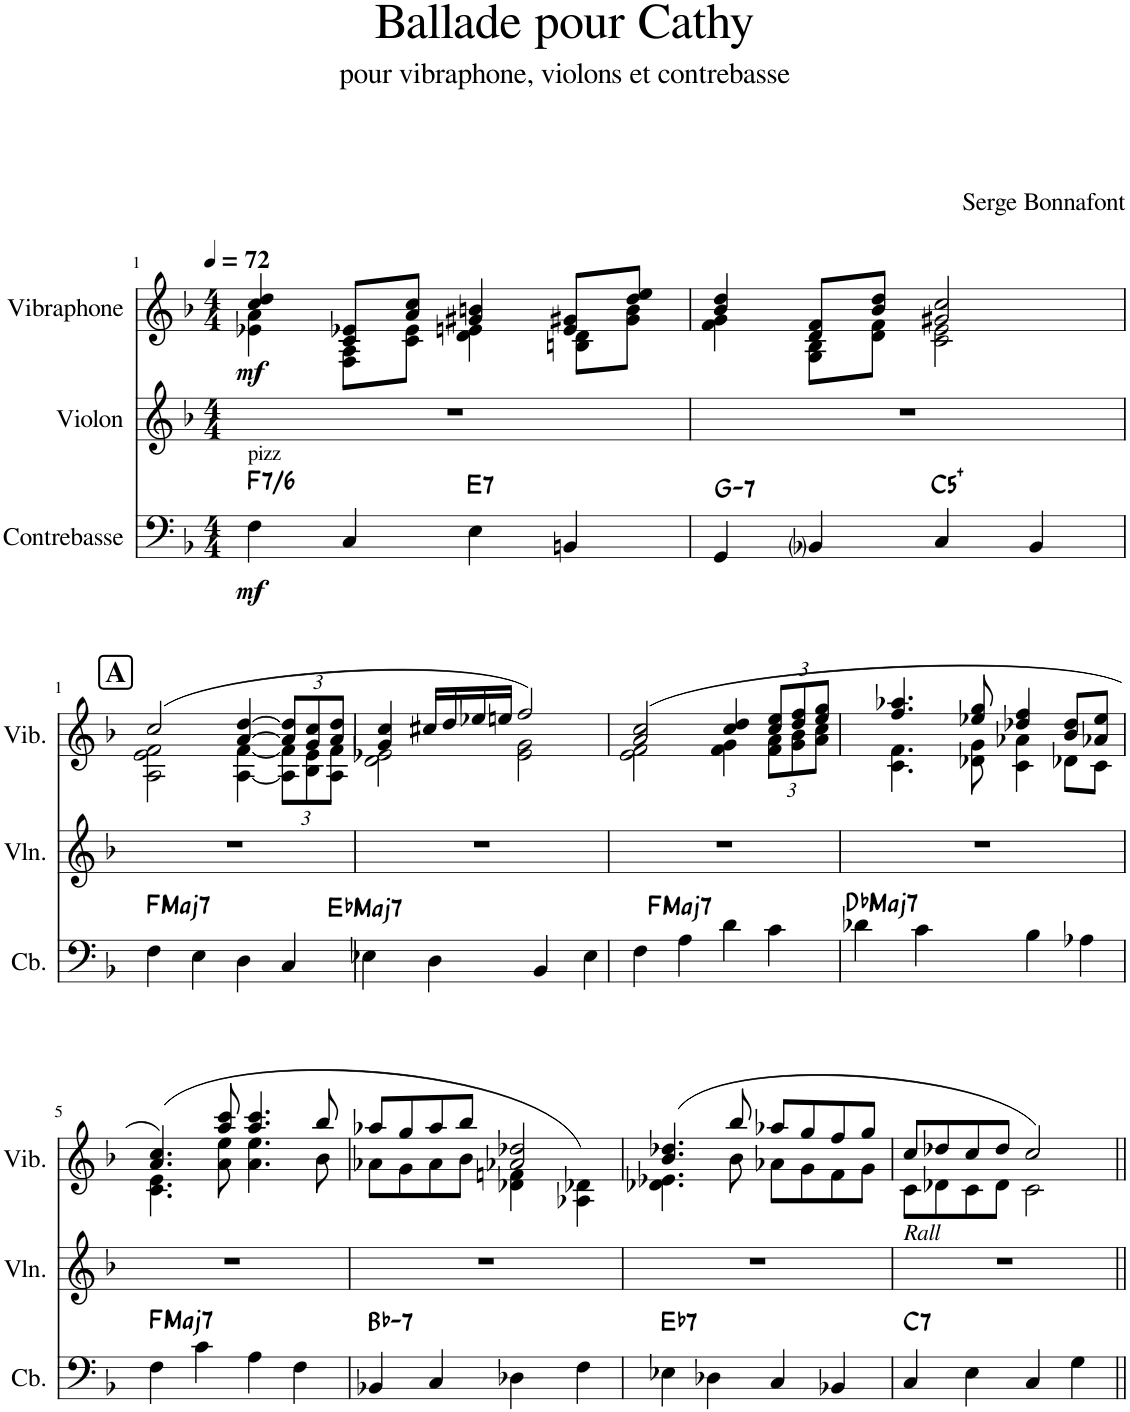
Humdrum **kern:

**kern	**dynam	**harte	**kern	**kern	**dynam
*part3	*part3	*part3	*part2	*part1	*part1
*staff3	*staff3	*	*staff2	*staff1	*staff1
*I"Contrebasse	*	*	*I"Violon	*I"Vibraphone	*
*I'Cb.	*	*	*I'Vln.	*I'Vib.	*
*clefF4	*	*	*clefG2	*clefG2	*
*Trd7c12	*	*	*	*	*
*k[b-]	*	*	*k[b-]	*k[b-]	*
*M4/4	*	*	*M4/4	*M4/4	*
*MM72	*	*	*MM72	*MM72	*
=1	=1	=1	=1	=1	=1
*	*	*	*	*^	*
!LO:TX:a:t=pizz	!	!	!	!	!	!
!	!LO:DY:b	!LO:H:kt=7/6	!	!	!	!LO:DY:b
4F\	mf	F:maj	1r	4cc/ 4dd/	4e-X\ 4a\	mf
4C/	.	.	.	8c/ 8e-X/L	8F\ 8A\L	.
.	.	.	.	8a/ 8cc/J	8c\ 8e-\J	.
!	!	!LO:H:kt=7	!	!	!	!
4E\	.	E:7	.	4g#X/ 4bn/	4d\ 4en\	.
4BBn/	.	.	.	8e/ 8g#X/L	8Bn\ 8d\L	.
.	.	.	.	8dd/ 8ee/J	8g#\ 8b\J	.
=2	=2	=2	=2	=2	=2	=2
!	!	!LO:H:kt=7	!	!	!	!
4GG/	.	G:min7	1r	4b-/ 4dd/	4f\ 4g\	.
4BB-i/	.	.	.	8d/ 8f/L	8G\ 8B-\L	.
.	.	.	.	8b-/ 8dd/J	8d\ 8f\J	.
!	!	!LO:H:kt=5	!	!	!	!
4C/	.	C:(1,#5)	.	2g#X/ 2cc/	2c\ 2e\	.
4BB-/	.	.	.	.	.	.
!!LO:LB:g=z	!!
!!LO:REH:place=s1:a:B:cj:fs=14:t=A	!!
=1	=1	=1	=1	=1	=1	=1
!	!	!LO:H:kt=Maj7	!	!	!	!
4F\	.	F:maj7	1r	(2cc/	2A\ 2e\ 2f\	.
4E\	.	.	.	.	.	.
4D\	.	.	.	[4a/ [4dd/	[4A\ [4f\	.
*	*	*	*	*Xbrackettup	*	*
4C/	.	.	.	12a/] 12dd/]L	12A\] 12f\]L	.
.	.	.	.	12g/ 12cc/	12B-\ 12e\	.
.	.	.	.	12a/ 12dd/J	12A\ 12f\J	.
=2	=2	=2	=2	=2	=2	=2
!	!	!LO:H:kt=Maj7	!	!	!	!
4E-X\	.	Eb:maj7	1r	4g/ 4cc/	2d\ 2e-X\	.
4D\	.	.	.	16cc#X/LL	.	.
.	.	.	.	16dd/	.	.
.	.	.	.	16ee-X/	.	.
.	.	.	.	16een/JJ	.	.
4BB-/	.	.	.	2ff/)	2e-\ 2g\	.
4E-\	.	.	.	.	.	.
=3	=3	=3	=3	=3	=3	=3
!	!	!LO:H:kt=Maj7	!	!	!	!
4F\	.	F:maj7	1r	(2a/ 2cc/	2e\ 2f\	.
4A\	.	.	.	.	.	.
4d\	.	.	.	4cc/ 4dd/	4f\ 4g\	.
4c\	.	.	.	12cc/ 12ee/L	12f\ 12a\L	.
.	.	.	.	12dd/ 12ff/	12g\ 12b-\	.
.	.	.	.	12ee/ 12gg/J	12a\ 12cc\J	.
=4	=4	=4	=4	=4	=4	=4
!	!	!LO:H:kt=Maj7	!	!	!	!
4d-X\	.	Db:maj7	1r	4.ff/ 4.aa-X/	4.c\ 4.f\	.
4c\	.	.	.	.	.	.
.	.	.	.	8ee-X/ 8gg/	8d-X\ 8g\	.
4B-\	.	.	.	4dd-X/ 4ff/	4c\ 4a-X\	.
4A-X\	.	.	.	8b-/ 8dd-/L	8d-X\L	.
.	.	.	.	8a-X/ 8ee-/J	8c\J	.
!!LO:LB:g=z	!!
=5	=5	=5	=5	=5	=5	=5
!	!	!LO:H:kt=Maj7	!	!	!	!
4F\	.	F:maj7	1r	(>4.a/ 4.cc/)	4.c\ 4.e\	.
4c\	.	.	.	.	.	.
.	.	.	.	8aa/ 8ccc/	8a\ 8ee\	.
4A\	.	.	.	4.aa/ 4.ccc/	4.a\ 4.ee\	.
4F\	.	.	.	.	.	.
.	.	.	.	8bb-/	8b-\	.
=6	=6	=6	=6	=6	=6	=6
!	!	!LO:H:kt=7	!	!	!	!
4BB-X/	.	Bb:min7	1r	8aa-X/L	8a-X\L	.
.	.	.	.	8gg/	8g\	.
4C/	.	.	.	8aa-/	8a-\	.
.	.	.	.	8bb-/J	8b-\J	.
4D-X\	.	.	.	2a-X/ 2dd-X/	4d-X\ 4fn\	.
4F\	.	.	.	.	4A-X\ 4d-X\)	.
=7	=7	=7	=7	=7	=7	=7
!	!	!LO:H:kt=7	!	!	!	!
4E-X\	.	Eb:7	1r	(4.b-/ 4.dd-X/	4.d-X\ 4.e-X\	.
4D-X\	.	.	.	.	.	.
.	.	.	.	8bb-/	8b-\	.
4C/	.	.	.	8aa-X/L	8a-X\L	.
.	.	.	.	8gg/	8g\	.
4BB-X/	.	.	.	8ff/	8f\	.
.	.	.	.	8gg/J	8g\J	.
=8	=8	=8	=8	=8	=8	=8
!	!	!LO:H:kt=7	!	!LO:TX:b:i:t=Rall	!	!
4C/	.	C:7	1r	8cc/L	8c\L	.
.	.	.	.	8dd-X/	8d-X\	.
4E\	.	.	.	8cc/	8c\	.
.	.	.	.	8dd-/J	8d-\J	.
4C/	.	.	.	2cc/)	2c\	.
4G\	.	.	.	.	.	.
*	*	*	*	*v	*v	*
=||	=||	=||	=||	=||	=||
*-	*-	*-	*-	*-	*-
